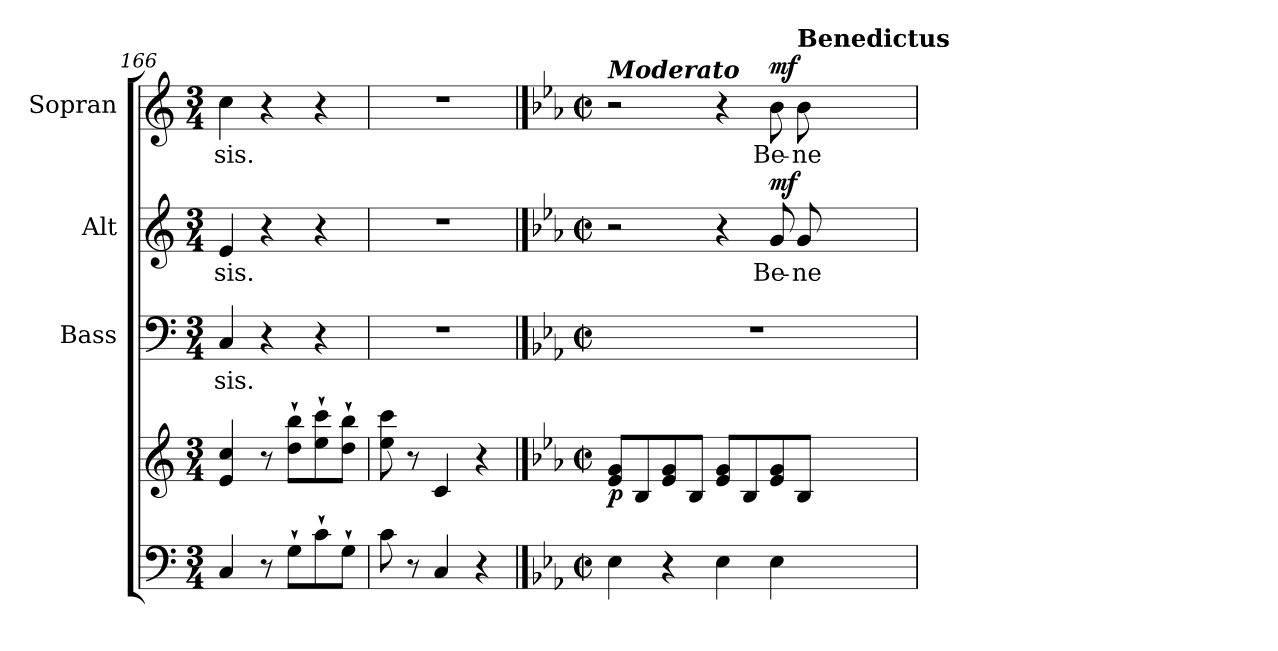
**kern	**kern	**dynam	**kern	**text	**kern	**text	**dynam	**kern	**text	**dynam
*part4	*part4	*part4	*part3	*part3	*part2	*part2	*part2	*part1	*part1	*part1
*staff5	*staff4	*staff4/5	*staff3	*staff3	*staff2	*staff2	*staff2	*staff1	*staff1	*staff1
*	*	*	*I"Bass	*	*I"Alt	*	*	*I"Sopran	*	*
*	*	*	*I'B.	*	*I'A.	*	*	*I'S.	*	*
*clefF4	*clefG2	*	*clefF4	*	*clefG2	*	*	*clefG2	*	*
*k[]	*k[]	*	*k[]	*	*k[]	*	*	*k[]	*	*
*C:	*C:	*	*C:	*	*C:	*	*	*C:	*	*
*M3/4	*M3/4	*	*M3/4	*	*M3/4	*	*	*M3/4	*	*
=166	=166	=166	=166	=166	=166	=166	=166	=166	=166	=166
!	!	!	!	!LO:LY:b	!	!LO:LY:b	!	!	!LO:LY:b	!
4C/	4e/ 4cc/	.	4C/	-sis.	4e/	-sis.	.	4cc\	-sis.	.
8r	8r	.	4r	.	4r	.	.	4r	.	.
8G`>\L	8dd\`> 8bb\`>L	.	.	.	.	.	.	.	.	.
8c`>\	8ee\`> 8ccc\`>	.	4r	.	4r	.	.	4r	.	.
8G`>\J	8dd\`> 8bb\`>J	.	.	.	.	.	.	.	.	.
=167	=167	=167	=167	=167	=167	=167	=167	=167	=167	=167
8c\	8ee\ 8ccc\	.	2.r	.	2.r	.	.	2.r	.	.
8r	8r	.	.	.	.	.	.	.	.	.
4C/	4c/	.	.	.	.	.	.	.	.	.
4r	4r	.	.	.	.	.	.	.	.	.
!!LO:LB:g=z
==168	==168	==168	==168	==168	==168	==168	==168	==168	==168	==168
*k[b-e-a-]	*k[b-e-a-]	*	*k[b-e-a-]	*	*k[b-e-a-]	*	*	*k[b-e-a-]	*	*
*E-:	*E-:	*	*E-:	*	*E-:	*	*	*E-:	*	*
*M2/2	*M2/2	*	*M2/2	*	*M2/2	*	*	*M2/2	*	*
*met(c|)	*met(c|)	*	*met(c|)	*	*met(c|)	*	*	*met(c|)	*	*
!	!	!	!	!	!	!	!	!LO:TX:a:Bi:t=Moderato	!	!
!	!	!LO:DY:b	!	!	!	!	!	!	!	!
4E-\	8e-/ 8g/L	p	1r	.	2r	.	.	2r	.	.
.	8B-/	.	.	.	.	.	.	.	.	.
4r	8e-/ 8g/	.	.	.	.	.	.	.	.	.
.	8B-/J	.	.	.	.	.	.	.	.	.
4E-\	8e-/ 8g/L	.	.	.	4r	.	.	4r	.	.
.	8B-/	.	.	.	.	.	.	.	.	.
!	!	!	!	!	!	!LO:LY:b	!LO:DY:a	!	!LO:LY:b	!LO:DY:a
4E-\	8e-/ 8g/	.	.	.	8g/	Be-	mf	8b-\	Be-	mf
!	!	!	!	!	!	!	!	!LO:TX:a:B:t=Benedictus	!	!
!	!	!	!	!	!	!LO:LY:b	!	!	!LO:LY:b	!
.	8B-/J	.	.	.	8g/	-ne-	.	8b-\	-ne-	.
=	=	=	=	=	=	=	=	=	=	=
*-	*-	*-	*-	*-	*-	*-	*-	*-	*-	*-
